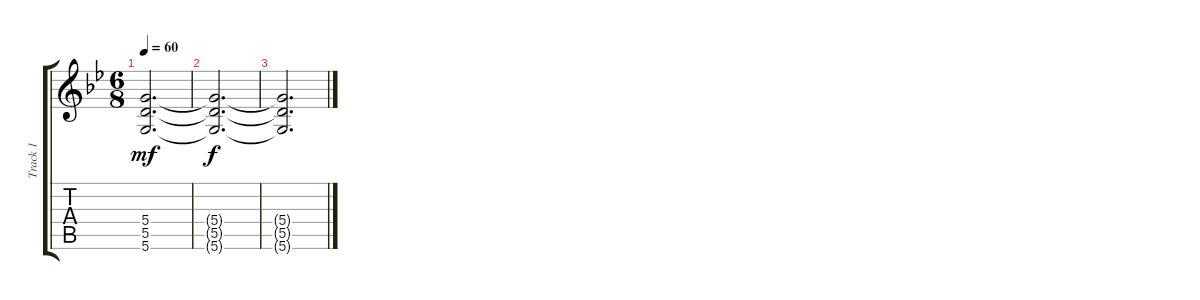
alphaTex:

\track ("Track 1" "Track 1") {instrument distortionguitar}
\staff {score tabs}
\tuning (E4 B3 G3 D3 A2 D2) {hide}
\ts (6 8)
\tempo 60
\clef g2
\ks gminor
(5.4 5.5 5.6).2{d dy mf} |
(5.4{t} 5.5{t} 5.6{t}).2{d dy f} |
(5.4{t} 5.5{t} 5.6{t}).2{d}
